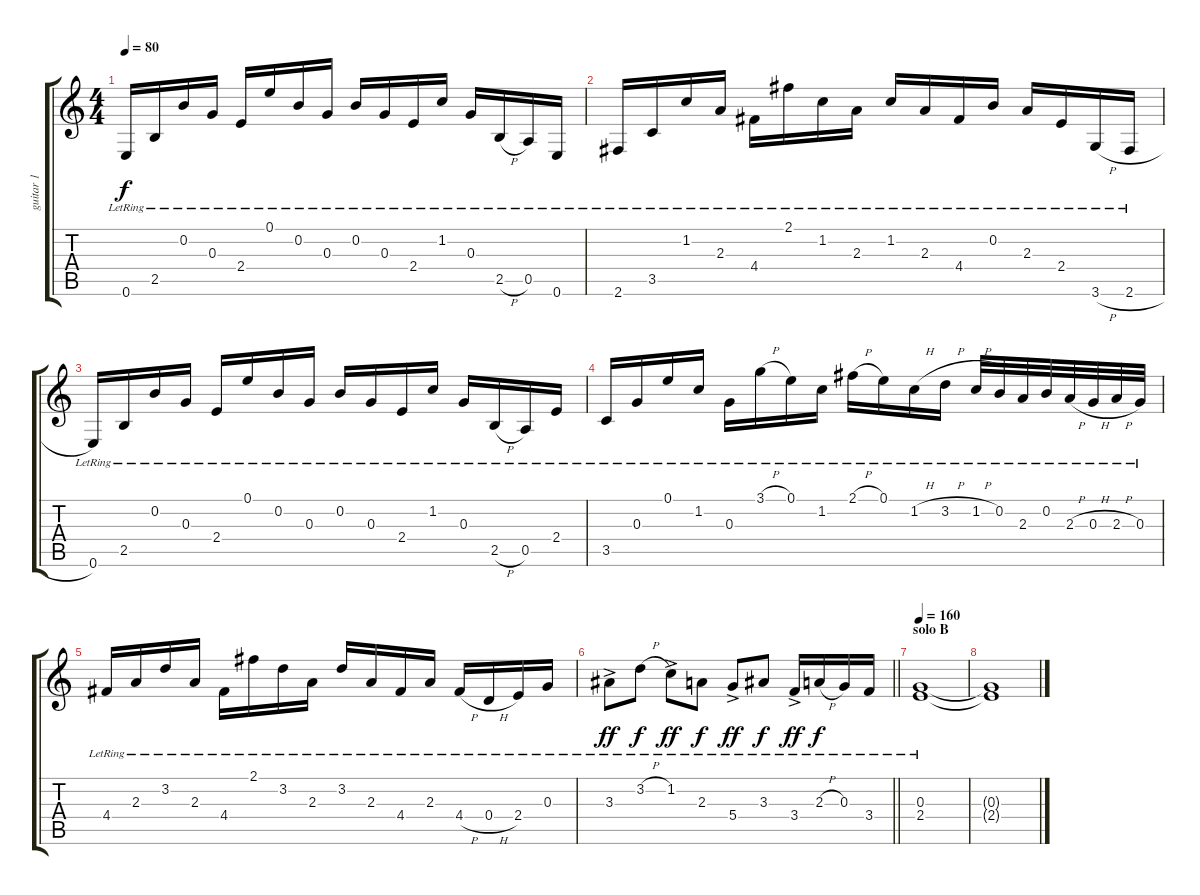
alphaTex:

\track ("guitar 1" "guitar 1") {instrument acousticguitarsteel}
\staff {score tabs}
\tuning (E4 B3 G3 D3 A2 E2) {hide}
\ts (4 4)
\tempo 80
\clef g2
\ks c
0.6{lr}.16{dy f} 2.5{lr}.16 0.2{lr}.16 0.3{lr}.16 2.4{lr}.16 0.1{lr}.16 0.2{lr}.16 0.3{lr}.16 0.2{lr}.16 0.3{lr}.16 2.4{lr}.16 1.2{lr}.16 0.3{lr}.16 2.5{h lr}.16 0.5{lr}.16 0.6{lr}.16 |
2.6{lr}.16 3.5{lr}.16 1.2{lr}.16 2.3{lr}.16 4.4{lr}.16 2.1{lr}.16 1.2{lr}.16 2.3{lr}.16 1.2{lr}.16 2.3{lr}.16 4.4{lr}.16 0.2{lr}.16 2.3{lr}.16 2.4{lr}.16 3.6{h lr}.16 2.6{h lr}.16 |
0.6{lr}.16 2.5{lr}.16 0.2{lr}.16 0.3{lr}.16 2.4{lr}.16 0.1{lr}.16 0.2{lr}.16 0.3{lr}.16 0.2{lr}.16 0.3{lr}.16 2.4{lr}.16 1.2{lr}.16 0.3{lr}.16 2.5{h lr}.16 0.5{lr}.16 2.4{lr}.16 |
3.5{lr}.16 0.3{lr}.16 0.1{lr}.16 1.2{lr}.16 0.3{lr}.16 3.1{h lr}.16 0.1{lr}.16 1.2{lr}.16 2.1{h lr}.16 0.1{lr}.16 1.2{h lr}.16 3.2{h lr}.16 1.2{h lr}.32 0.2{lr}.32 2.3{lr}.32 0.2{lr}.32 2.3{h lr}.32 0.3{h lr}.32 2.3{h lr}.32 0.3{lr}.32 |
4.4{lr}.16 2.3{lr}.16 3.2{lr}.16 2.3{lr}.16 4.4{lr}.16 2.1{lr}.16 3.2{lr}.16 2.3{lr}.16 3.2{lr}.16 2.3{lr}.16 4.4{lr}.16 2.3{lr}.16 4.4{h lr}.16 0.4{h lr}.16 2.4{lr}.16 0.3{lr}.16 |
\barLineRight lightlight
3.3{ac lr}.8{dy ff} 3.2{h lr}.8{dy f} 1.2{ac lr}.8{dy ff} 2.3{lr}.8{dy f} 5.4{ac lr}.8{dy ff} 3.3{lr}.8{dy f} 3.4{ac lr}.16{dy ff} 2.3{h lr}.16{dy f} 0.3{lr}.16 3.4{lr}.16 |
\section ("" "solo B")
\tempo 160
(0.3{lr} 2.4{lr}).1 |
(0.3{t} 2.4{t}).1
